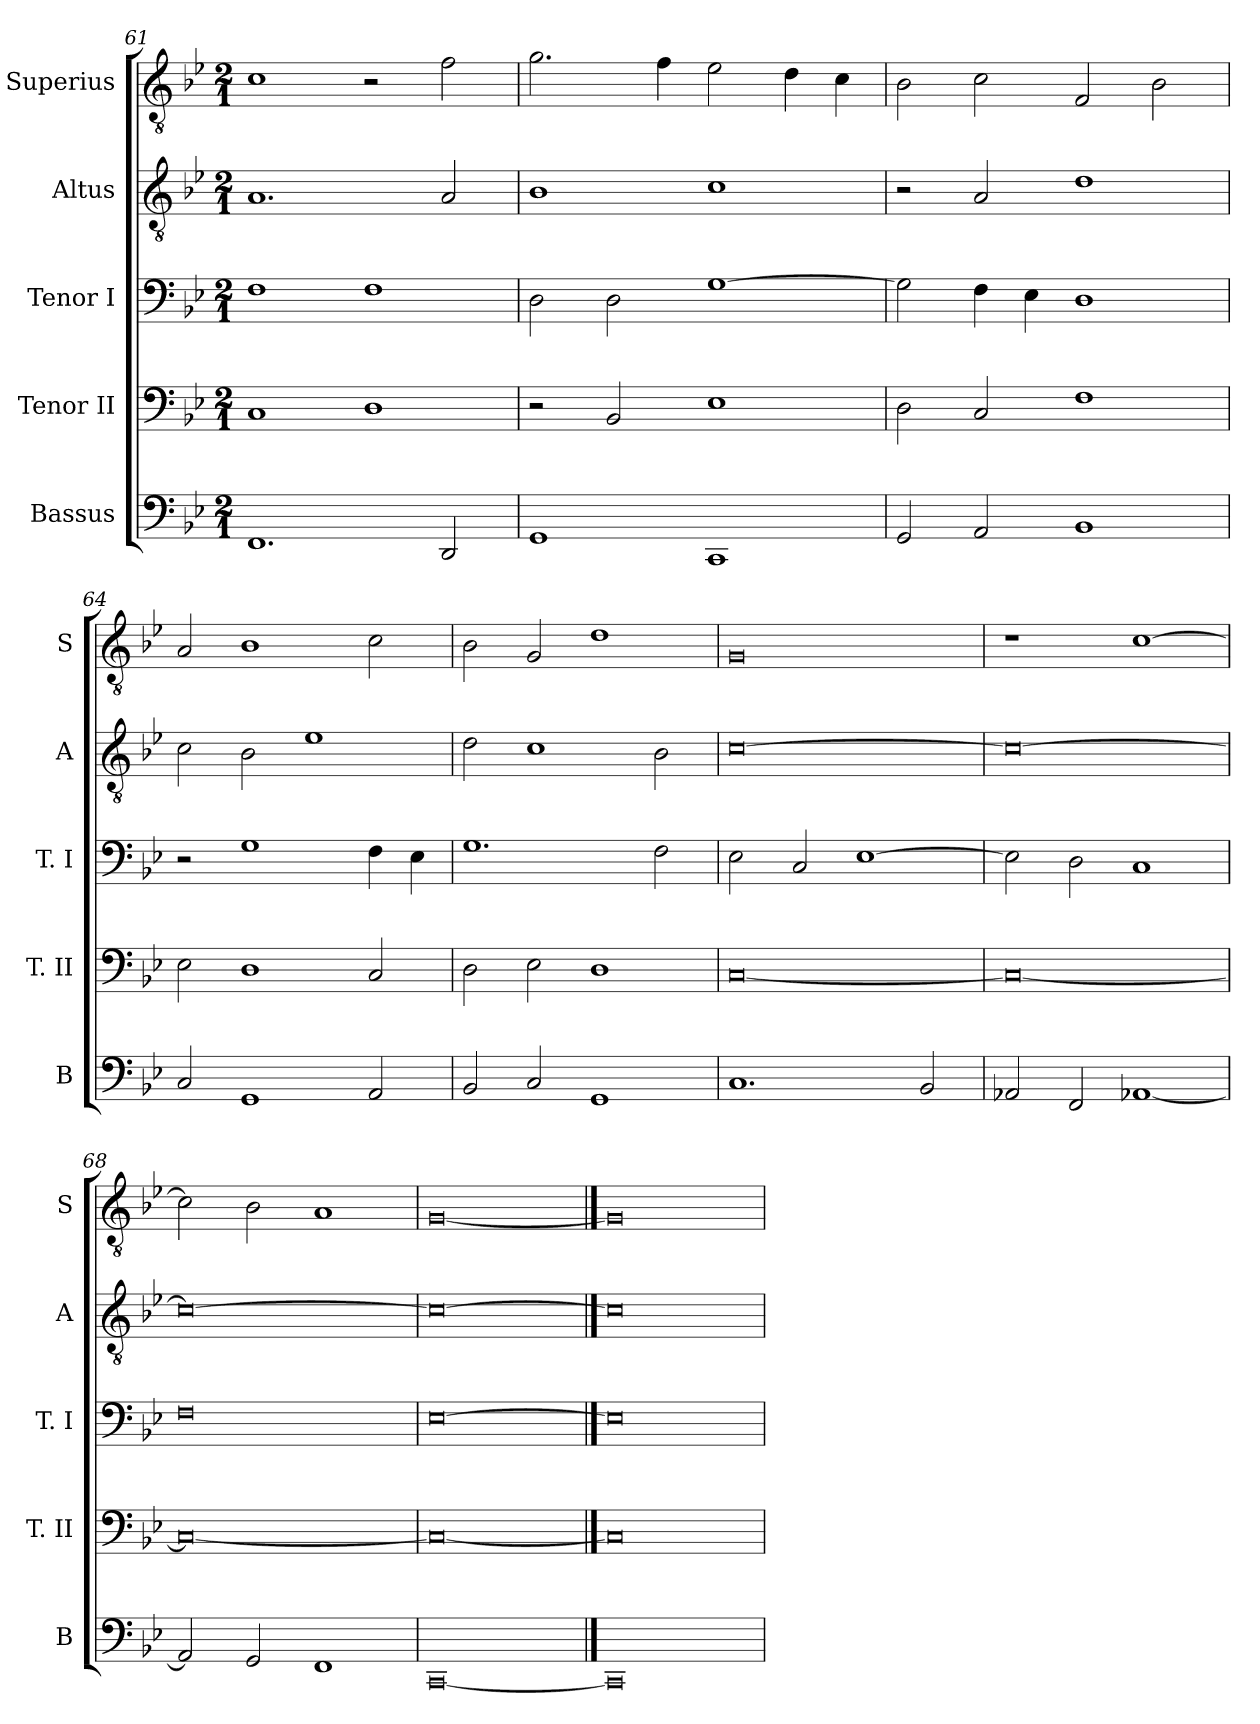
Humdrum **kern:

**kern	**kern	**kern	**kern	**kern
*part5	*part4	*part3	*part2	*part1
*staff5	*staff4	*staff3	*staff2	*staff1
*I"Bassus	*I"Tenor II	*I"Tenor I	*I"Altus	*I"Superius
*I'B	*I'T. II	*I'T. I	*I'A	*I'S
*clefF4	*clefF4	*clefF4	*clefGv2	*clefGv2
*k[b-e-]	*k[b-e-]	*k[b-e-]	*k[b-e-]	*k[b-e-]
*B-:	*B-:	*B-:	*B-:	*B-:
*M2/1	*M2/1	*M2/1	*M2/1	*M2/1
=61	=61	=61	=61	=61
1.FF	1C	1F	1.A	1c
.	1D	1F	.	2r
2DD	.	.	2A	2f
=62	=62	=62	=62	=62
1GG	2r	2D	1B-	2.g
.	2BB-	2D	.	.
.	.	.	.	4f
1CC	1E-	[1G	1c	2e-
.	.	.	.	4d
.	.	.	.	4c
=63	=63	=63	=63	=63
2GG	2D	2G]	2r	2B-
2AA	2C	4F	2A	2c
.	.	4E-	.	.
1BB-	1F	1D	1d	2F
.	.	.	.	2B-
=64	=64	=64	=64	=64
2C	2E-	2r	2c	2A
1GG	1D	1G	2B-	1B-
.	.	.	1e-	.
2AA	2C	4F	.	2c
.	.	4E-	.	.
=65	=65	=65	=65	=65
2BB-	2D	1.G	2d	2B-
2C	2E-	.	1c	2G
1GG	1D	.	.	1d
.	.	2F	2B-	.
=66	=66	=66	=66	=66
1.C	[0C	2E-	[0c	0G
.	.	2C	.	.
.	.	[1E-	.	.
2BB-	.	.	.	.
=67	=67	=67	=67	=67
2AA-X	0C_	2E-]	0c_	1r
2FF	.	2D	.	.
[1AA-X	.	1C	.	[1c
=68	=68	=68	=68	=68
2AA-]	0C_	0F	0c_	2c]
2GG	.	.	.	2B-
1FF	.	.	.	1A
=69	=69	=69	=69	=69
[0CC	0C_	[0E-	0c_	[0G
==70	==70	==70	==70	==70
0CC]	0C]	0E-]	0c]	0G]
=	=	=	=	=
*-	*-	*-	*-	*-
